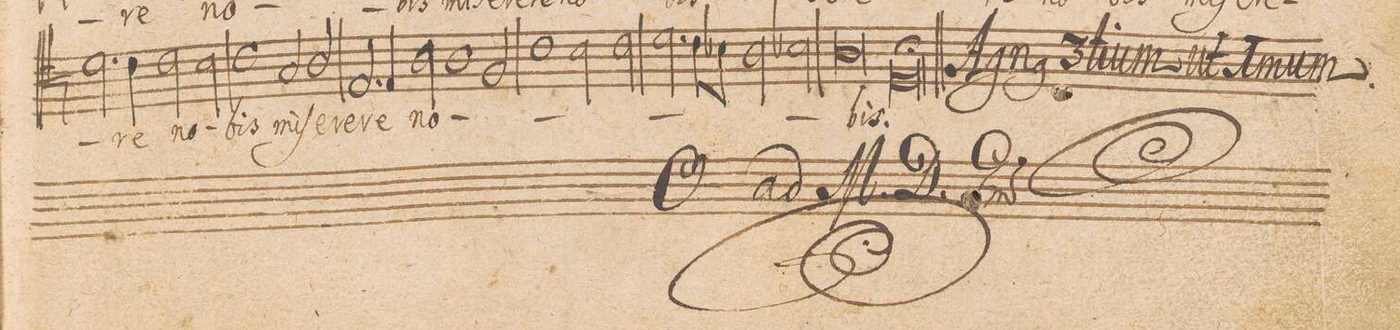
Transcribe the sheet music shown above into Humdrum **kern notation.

**kern	**text	**text
*I"TENOR.	*	*
*clefC4	*	*
*k[]	*	*
*met(c|)	*	*
*M2/1	*	*
2.d\	.	.
4c\	-re	.
=49-	=49-	=49-
2c\	no-	.
2B\	.	.
1c\	-bis	.
=50-	=50-	=50-
2G/	mi-	.
2A/	-ſe-	.
2.E/	-re-	.
4E/	-re	.
=51-	=51-	=51-
2A\	no-	.
1A\	.	.
2F/	.	.
=52-	=52-	=52-
1c\	.	.
2B\	.	.
2c\	.	.
=53-	=53-	=53-
2.d\	.	.
8c\L	.	.
8B-X\J	.	.
2A\	.	.
2B-X\	.	.
=54-	=54-	=54-
0A\	.	.
=55-	=55-	=55-
0D/;	-bis.	.
==	==	==
*-	*-	*-
